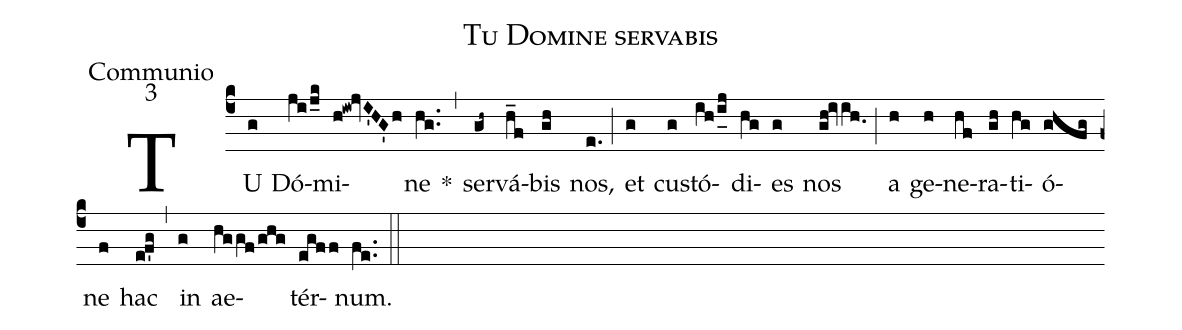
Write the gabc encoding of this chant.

name:Tu Domine servabis;
office-part:Communio;
mode:3;
%%
(c4) TU(g) Dó(ji/j_k)mi(h!iw!jvI'HG'h)ne(hg..) *(,) ser(gh~)vá(h_f)bis(gh) nos,(e.) (;) et(g) cu(g)stó(ih/i_[uh:l]j)di(hg)es(g) nos(gh!ivih.0) (;) a(h) ge(h)ne(hf)ra(gh)ti(hg)ó(ghfg)ne(f) hac(ef'g) (,) in(g) ae(hggf/ghg)tér(egff)num.(fe..) (::)
